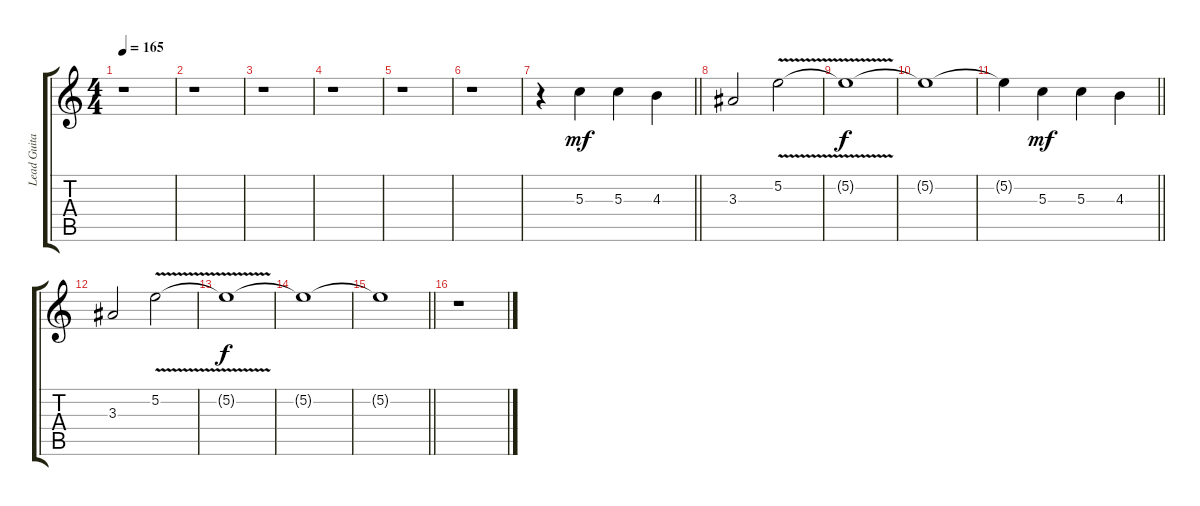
\track ("Lead Guitar 1 (lo)" "Lead Guita") {instrument distortionguitar}
\staff {score tabs}
\tuning (E4 B3 G3 D3 A2 E2) {hide}
\ts (4 4)
\tempo 165
\clef g2
\ks c
r.1{dy mf} |
r.1 |
r.1 |
r.1 |
r.1 |
r.1 |
\barLineRight lightlight
r.4 5.3.4 5.3.4 4.3.4 |
\section ("" "")
3.3.2 5.2{v}.2 |
5.2{t}.1{dy f} |
5.2{t}.1 |
\barLineRight lightlight
5.2{t}.4 5.3.4{dy mf} 5.3.4 4.3.4 |
3.3.2 5.2{v}.2 |
5.2{t}.1{dy f} |
5.2{t}.1 |
\barLineRight lightlight
5.2{t}.1 |
\section ("" "")
r.1
